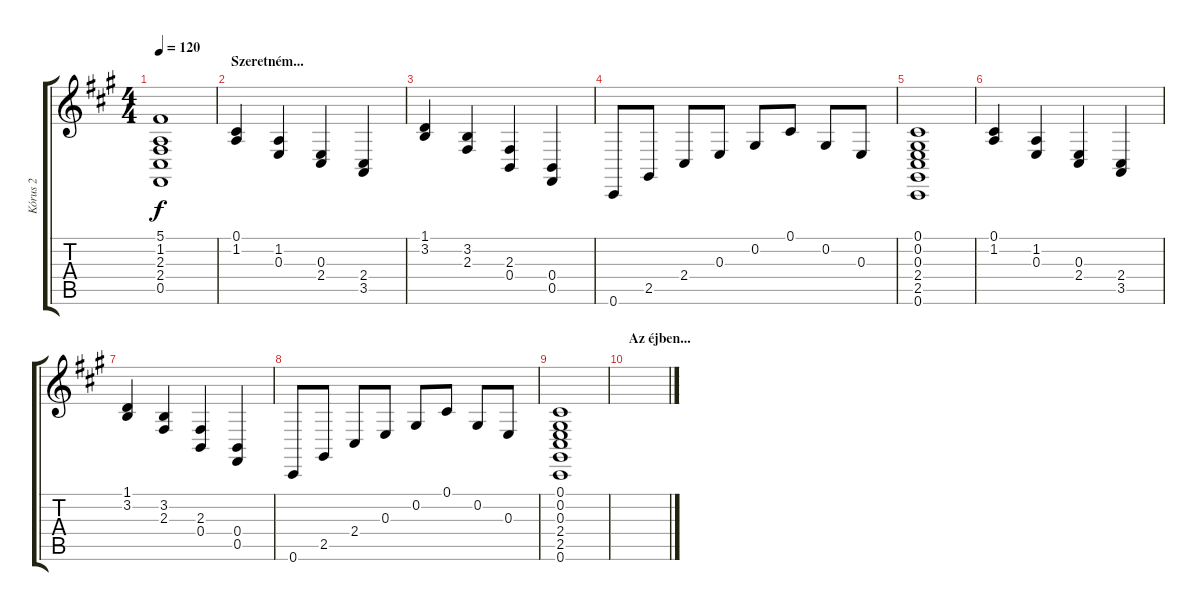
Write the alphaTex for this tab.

\track ("Kórus 2" "Kórus 2") {instrument stringensemble2}
\staff {score tabs}
\tuning (Db4 Ab3 E3 B2 Gb2 Db2) {hide}
\ts (4 4)
\tempo 120
\clef g2
\ks a
(5.1{t} 1.2{t} 2.3{t} 2.4{t} 0.5{t}).1{dy f} |
\section ("" "Szeretném...")
(0.1 1.2).4 (1.2 0.3).4 (0.3 2.4).4 (2.4 3.5).4 |
(1.1 3.2).4 (3.2 2.3).4 (2.3 0.4).4 (0.4 0.5).4 |
0.6.8 2.5.8 2.4.8 0.3.8 0.2.8 0.1.8 0.2.8 0.3.8 |
(0.1 0.2 0.3 2.4 2.5 0.6).1 |
(0.1 1.2).4 (1.2 0.3).4 (0.3 2.4).4 (2.4 3.5).4 |
(1.1 3.2).4 (3.2 2.3).4 (2.3 0.4).4 (0.4 0.5).4 |
0.6.8 2.5.8 2.4.8 0.3.8 0.2.8 0.1.8 0.2.8 0.3.8 |
(0.1 0.2 0.3 2.4 2.5 0.6).1 |
\section ("" "Az éjben...")
